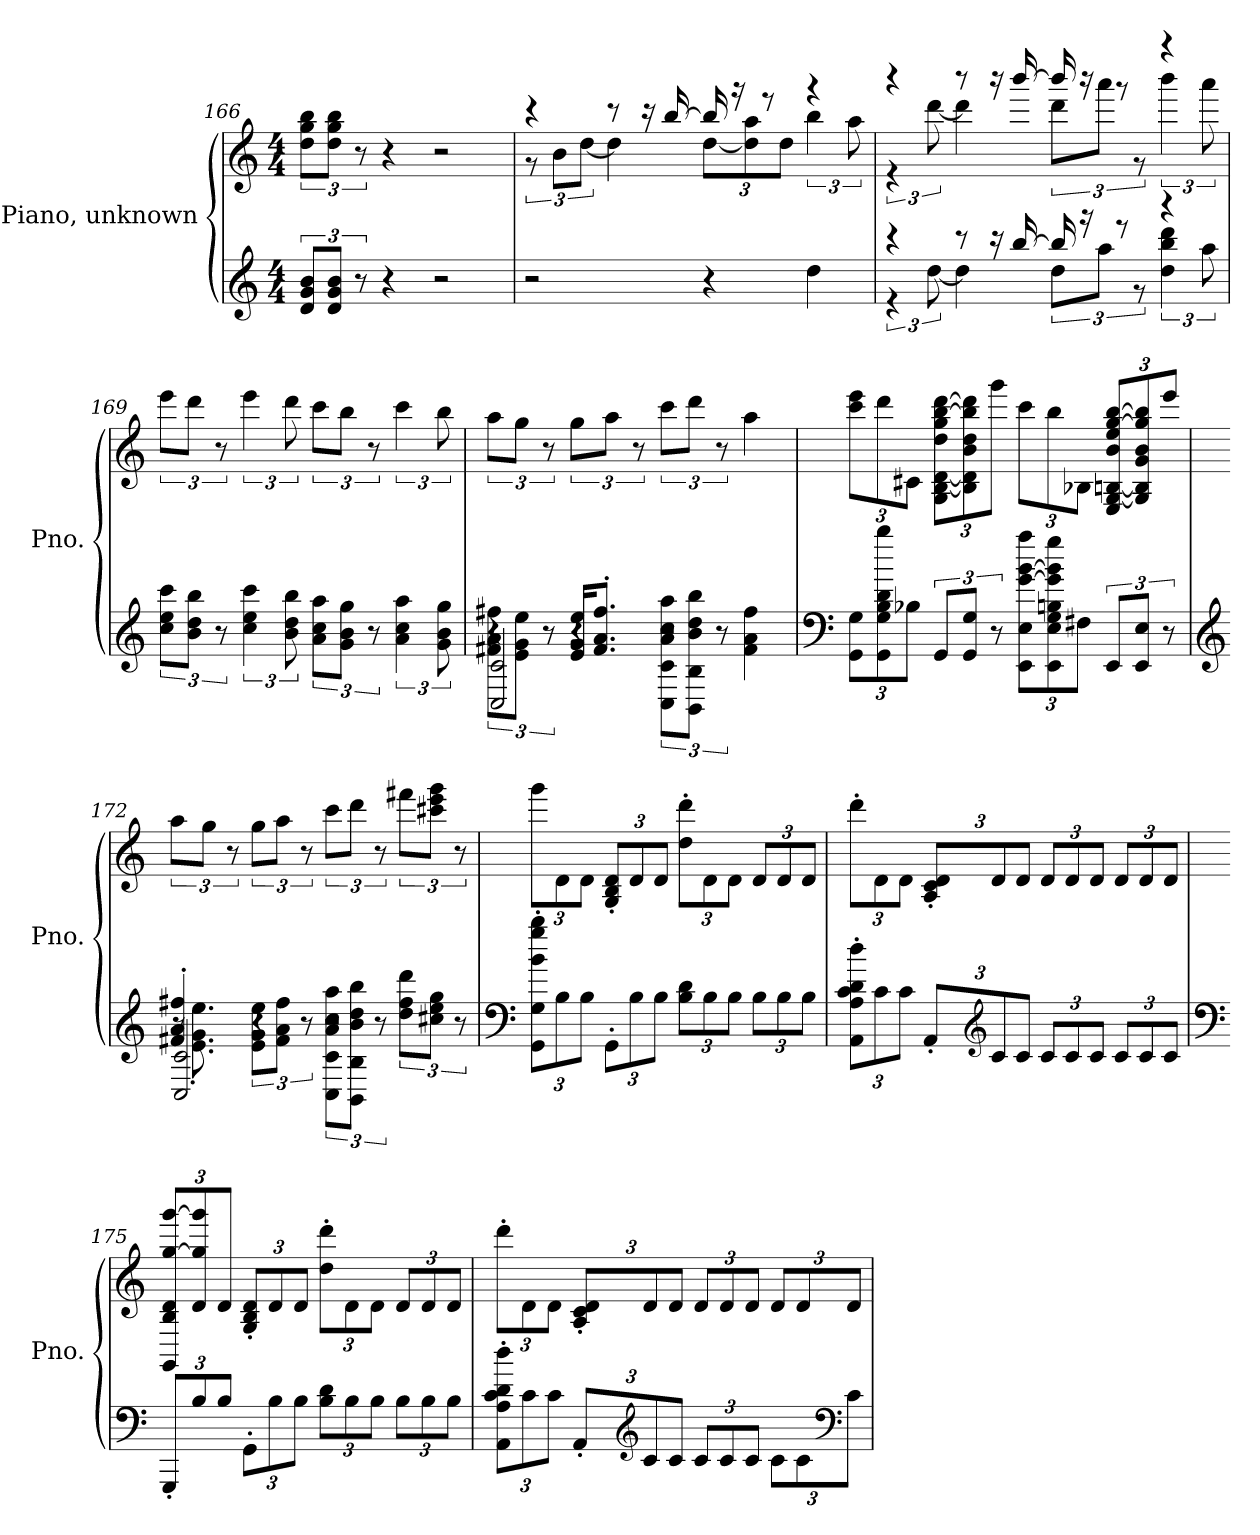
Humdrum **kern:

**kern	**kern
*part1	*part1
*staff2	*staff1
*I"Piano, unknown	*
*I'Pno.	*
*clefG2	*clefG2
*k[]	*k[]
*M4/4	*M4/4
=166	=166
12d/ 12g/ 12b/L	12dd\ 12gg\ 12bb\L
12d/ 12g/ 12b/J	12dd\ 12gg\ 12bb\J
12r	12r
4r	4r
2r	2r
!!LO:LB:g=z
=167	=167
*	*^
2r	4r	12r
.	.	12b\L
.	.	[12dd\J
.	8r	4dd\]
.	16r	.
.	[16bb/	.
*	*	*Xbrackettup
4r	16bb/]	[12dd\L
.	16r	.
.	.	12dd\] 12aa\
.	8r	.
.	.	12dd\J
*	*	*brackettup
4dd\	4r	6bb\
.	.	12aa\
=168	=168	=168
*^	*	*
4r	6r	4r	6r
.	[12dd\	.	[12ddd\
8r	4dd\]	8r	4ddd\]
16r	.	16r	.
[16bb/	.	[16bbb/	.
16bb/]	12dd\L	16bbb/]	12ddd\L
16r	.	16r	.
.	12aa\J	.	12aaa\J
8r	.	8r	.
.	12r	.	12r
4r	6dd\ 6bb\ 6ddd\	4r	6bbb\
.	12aa\	.	12aaa\
*v	*v	*	*
*	*v	*v
=169	=169
12cc\ 12ee\ 12ccc\L	12eee\L
12b\ 12dd\ 12bb\J	12ddd\J
12r	12r
6cc\ 6ee\ 6ccc\	6eee\
12b\ 12dd\ 12bb\	12ddd\
12a\ 12cc\ 12aa\L	12ccc\L
12g\ 12b\ 12gg\J	12bb\J
12r	12r
6a\ 6cc\ 6aa\	6ccc\
12g\ 12b\ 12gg\	12bb\
!!LO:LB:g=z
=170	=170
*^	*
*	*^	*
4r	12f#X\ 12a\ 12ff#X\L	2C/ 2c/	12aa\L
.	12e\ 12g\ 12ee\J	.	12gg\J
.	12r	.	12r
16e/ 16g/ 16ee/KL	4r	.	12gg\L
8.f#/' 8.a/' 8.ff#/'J	.	.	.
.	.	.	12aa\J
.	.	.	12r
2r	12C\ 12c\ 12a\ 12cc\ 12aa\L	2r	12ccc\L
.	12BB\ 12B\ 12b\ 12dd\ 12bb\J	.	12ddd\J
.	12r	.	12r
.	4f#\ 4a\ 4ff#\	.	4aa\
*v	*v	*v	*
=171	=171
*clefF4	*
*Xbrackettup	*Xbrackettup
12GG\ 12G\L	12ccc\ 12eee\L
12GG\ 12G\ 12B\ 12d\ 12bb\	12ddd\
12B-X\J	12c#X\J
*brackettup	*
12GG/L	12G\ [12B\ [12d\ 12dd\ 12gg\ [12bb\ [12ddd\L
12GG/ 12G/J	12B\] 12d\] 12b\ 12dd\ 12bb\] 12ddd\]
12r	12ggg\J
*Xbrackettup	*
12EE\ 12E\ [12g\ [12b\ 12aa\L	12ccc\L
12EE\ 12E\ 12G\ 12Bn\ 12g\] 12b\] 12gg\	12bb\
12F#X\J	12B-X\J
*brackettup	*
12EE/L	12E/ [12G/ [12Bn/ 12b/ 12ee/ [12gg/ [12bb/L
12EE/ 12E/J	12G/] 12B/] 12g/ 12b/ 12gg/] 12bb/]
12r	12eee/J
!!LO:PB:g=z
=172	=172
*clefG2	*
*^	*
*	*^	*
*	*	*	*brackettup
4f#X/' 4a/' 4ff#X/'	16r	2C/ 2c/	12aa\L
.	8.e\' 8.g\' 8.ee\'	.	.
.	.	.	12gg\J
.	.	.	12r
4r	12e\ 12g\ 12ee\L	.	12gg\L
.	12f#\ 12a\ 12ff#\J	.	12aa\J
.	12r	.	12r
2r	12C\ 12c\ 12a\ 12cc\ 12aa\L	2r	12ccc\L
.	12BB\ 12B\ 12b\ 12dd\ 12bb\J	.	12ddd\J
.	12r	.	12r
.	12dd\ 12ff#\ 12ddd\L	.	12fff#X\L
.	12cc#X\ 12ee\ 12gg\J	.	12ccc#X\ 12eee\ 12ggg\J
.	12r	.	12r
*v	*v	*v	*
=173	=173
*clefF4	*
*Xbrackettup	*Xbrackettup
12GG\' 12G\' 12b\' 12gg\' 12bb\'L	12ggg\L
12B\	12d\
12B\J	12d\J
12GG'\L	12G/' 12B/' 12d/'L
12B\	12d/
12B\J	12d/J
12B\ 12d\L	12dd\' 12ddd\'L
12B\	12d\
12B\J	12d\J
12B\L	12d/L
12B\	12d/
12B\J	12d/J
=174	=174
12AA\' 12A\' 12c\' 12d\' 12dd\'L	12ddd'\L
12c\	12d\
12c\J	12d\J
12AA'/L	12A/' 12c/' 12d/'L
*clefG2	*
12c/	12d/
12c/J	12d/J
12c/L	12d/L
12c/	12d/
12c/J	12d/J
12c/L	12d/L
12c/	12d/
12c/J	12d/J
!!LO:LB:g=z
=175	=175
*clefF4	*
12GGG'/L	12GG/ 12B/ 12d/ [12gg/ [12ggg/L
12B/	12d/ 12gg/] 12ggg/]
12B/J	12d/J
12GG'\L	12G/' 12B/' 12d/'L
12B\	12d/
12B\J	12d/J
12B\ 12d\L	12dd\' 12ddd\'L
12B\	12d\
12B\J	12d\J
12B\L	12d/L
12B\	12d/
12B\J	12d/J
=176	=176
12AA\' 12A\' 12c\' 12d\' 12dd\'L	12ddd'\L
12c\	12d\
12c\J	12d\J
12AA'/L	12A/' 12c/' 12d/'L
*clefG2	*
12c/	12d/
12c/J	12d/J
12c/L	12d/L
12c/	12d/
12c/J	12d/J
12c\L	12d/L
12c\	12d/
*clefF4	*
12c\J	12d/J
=	=
*-	*-
